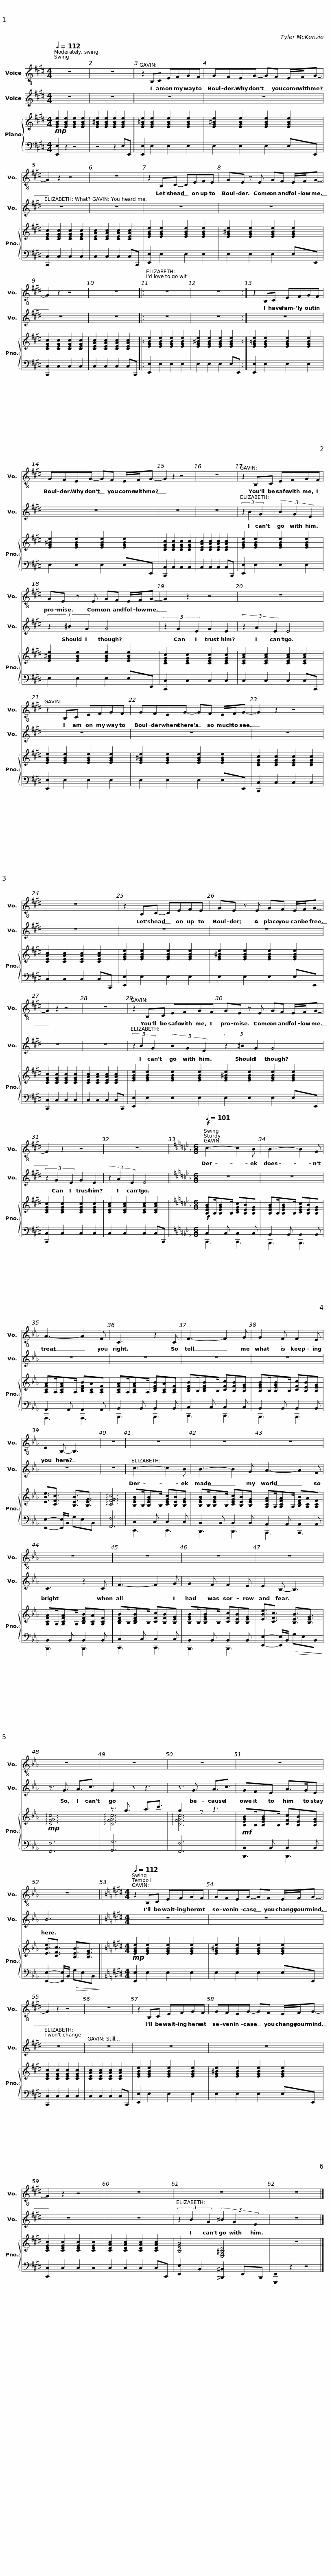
X:1
%%score 1 2 { ( 3 6 ) | ( 4 5 ) }
L:1/8
Q:1/4=112
M:4/4
I:linebreak $
K:E
V:1 treble-8
V:2 treble
V:3 treble
V:6 treble
V:4 bass
V:5 bass
V:1
 z8 | z8 || z2 B,C EFGF | GFEG- GF E/F/G- |$ G2 z2 z4 | %5
 z8 |$ z2 B,C- CEFE | GE z E GF E/F/G- | G2 z2 z4 |$ z8 |: %10
 z8 | z8 :|$ z2 B,C EFGF | GFEG- GF E/F/G- | G2 z2 z4 |$ %15
 z8 | z2 B,C EFGF | GE z E GF E/F/G- |$ G2 z2 z4 | z8 | %20
 z2 B,C EFGF |$ GFEG- GF E/F/G- | G2 z2 z4 | z8 |$ z2 B,C- CEFE | %25
 GE z E GF E/F/G- | G2 z2 z4 | z8 |$ z2 B,C EFGF | GE z E GF E/F/G- | %30
 G2 z2 z4 |$ z8 ||[K:Eb][M:6/8][Q:1/4=101]!f! c3- c2 B | B3- B2 G | A3- A2 F |$ %35
 C3 z2 C | F3- F2 G | G2 F F2 E | E2 B,- B,3 | z6 |$ %40
 z6 | z6 | z6 | z6 |$ z6 | %45
 z6 | z6 | z6 |$ z6 | z6 | %50
 z6 | z6 ||$[K:E][M:4/4][Q:1/4=112] z2 B,C EFGF | GFEG- GF E/F/G- | G2 z2 z4 |$ %55
 z8 |$ z2 B,C EFGF | GFEG- GF E/F/G- | G2 z2 z4 | z8 |$ %60
 z8 | z8 |] %62
V:2
 z8 | z8 || z8 | z8 |$ z8 | %5
 z8 |$ z8 | z8 | z8 |$ z8 |: %10
 z8 | z8 :|$ z8 | z8 | z8 |$ %15
 z8 | (3z2 B2 G2 (3B2 G2 E2 | (3z2 ^B2 G2 G4 |$ (3z2 G2 E2 G2 E2 | (3z2 A2 E2 E4 | %20
 z8 |$ z8 | z8 | z8 |$ z8 | %25
 z8 | z8 | z8 |$ (3z2 B2 G2 (3B2 G2 E2 | (3z2 ^B2 G2 G4 | %30
 (3z2 G2 E2 G2 E2 |$ (3z2 A2 E2 E4 ||[K:Eb][M:6/8] z6 | z6 | z6 |$ %35
 z6 | z6 | z6 | z6 | z6 |$ %40
 c3- c2 B | B3- B2 G | A3- A2 F | C3 z2 C |$ F3- F2 G | %45
 G2 F F2 E | E2 B,- B,3 | z3/2 G3/2 A3/2c3/2 |$ G2 z z3 | z3/2 G3/2 A3/2c3/2 | %50
 GFE A>GE | B6 ||$[K:E][M:4/4] z8 | z8 | z8 |$ %55
 z8 |$ z8 | z8 | z8 | z8 |$ %60
 (3z2 B2 G2 (3^B2 G2 E2 | z8 |] %62
V:3
!mp! [EGBe]2 [EGBe]2 [EGBe]2 [EGBe]2 | [EG^Be]2 [EGBe]2 [EGBe]2 [EGBe]2 || [EG=Be]2 [EGBe]2 [EGBe]2 [EGBe]2 | [EG^Be]2 [EGBe]2 [EGBe]2 [EGBe]2 |$ [CEGc]2 [CEGc]2 [CEGc]2 [CEGc]2 | %5
 [CEAc]2 [CEAc]2 [CEAc]2 [CEAc]2 |$ [EGBe]2 [EGBe]2 [EGBe]2 [EGBe]2 | [EG^Be]2 [EGBe]2 [EGBe]2 [EGBe]2 | [CEGc]2 [CEGc]2 [CEGc]2 [CEGc]2 |$ [CEAc]2 [CEAc]2 [CEAc]2 [CEAc]2 |: %10
 [EGBe]2 [EGBe]2 [EGBe]2 [EGBe]2 | [EG^Be]2 [EGBe]2 [EGBe]2 [EGBe]2 :|$ [EG=Be]2 [EGBe]2 [EGBe]2 [EGBe]2 | [EG^Be]2 [EGBe]2 [EGBe]2 [EGBe]2 | [CEGc]2 [CEGc]2 [CEGc]2 [CEGc]2 |$ %15
 [CEAc]2 [CEAc]2 [CEAc]2 [CEAc]2 | [EGBe]2 [EGBe]2 [EGBe]2 [EGBe]2 | [EG^Be]2 [EGBe]2 [EGBe]2 [EGBe]2 |$ [CEGc]2 [CEGc]2 [CEGc]2 [CEGc]2 | [CEAc]2 [CEAc]2 [CEAc]2 [CEAc]2 | %20
 [EGBe]2 [EGBe]2 [EGBe]2 [EGBe]2 |$ [EG^Be]2 [EGBe]2 [EGBe]2 [EGBe]2 | [CEGc]2 [CEGc]2 [CEGc]2 [CEGc]2 | [CEAc]2 [CEAc]2 [CEAc]2 [CEAc]2 |$ [EGBe]2 [EGBe]2 [EGBe]2 [EGBe]2 | %25
 [EG^Be]2 [EGBe]2 [EGBe]2 [EGBe]2 | [CEGc]2 [CEGc]2 [CEGc]2 [CEGc]2 | [CEAc]2 [CEAc]2 [CEAc]2 [CEAc]2 |$ [EGBe]2 [EGBe]2 [EGBe]2 [EGBe]2 | [EG^Be]2 [EGBe]2 [EGBe]2 [EGBe]2 | %30
 [CEGc]2 [CEGc]2 [CEGc]2 [CEGc]2 |$ [CEAc]2 [CEAc]2 [CEAc]2 [CEAc]2 ||[K:Eb][M:6/8] [B,EGB]B,/[B,EGB]B,/ [CEGc][B,EB][B,EG] | [B,EGB]B,/[B,EGB]B,/ [CEGc][B,EB][B,EG] | [A,CFA]A,/[A,CFA]A,/ [B,DFB][A,CA][A,CF] |$ %35
 [A,CFA]A,/[A,CFA]A,/ [B,DFB][A,CA][A,CF] | [B,DFB]B,/[B,DFB]B,/ [CFc][B,FB][B,EG] | [B,EGB]B,/[B,EGB]B,/ [CFc][B,EB][B,EG] | [EBe]3/2[CFc]3/2 [B,EB]3/2[B,EG]3/2 | !arpeggio![CFGc]6 |$ %40
 [B,EGB]B,/[B,EGB]B,/ [CEGc][B,EB][B,EG] | [B,EGB]B,/[B,EGB]B,/ [CEGc][B,EB][B,EG] | [A,CFA]A,/[A,CFA]A,/ [B,DFB][A,CA][A,CF] | [A,CFA]A,/[A,CFA]A,/ [B,DFB][A,CA][A,CF] |$ [B,DFB]B,/[B,DFB]B,/ [CFc][B,FB][B,EG] | %45
 [B,EGB]B,/[B,EGB]B,/ [CFc][B,EB][B,EG] | [EBe]3/2[CFc]3/2 [B,EB]3/2[B,EG]3/2 |!mp! !arpeggio![CFGc]6 |$ z3/2 g3/2 a3/2c'3/2 | g2 z z3 | %50
 [B,EGB]B,/[B,EGB]B,/ [CFc][B,EB][B,EG] | [EBe]3/2[CFc]3/2 [B,EB]3/2[B,EG]3/2 ||$[K:E][M:4/4]!mp! [EGBe]2 [EGBe]2 [EGBe]2 [EGBe]2 | [EG^Be]2 [EGBe]2 [EGBe]2 [EGBe]2 | [CEGc]2 [CEGc]2 [CEGc]2 [CEGc]2 |$ %55
 [CEAc]2 [CEAc]2 [CEAc]2 [CEAc]2 |$ [EGBe]2 [EGBe]2 [EGBe]2 [EGBe]2 | [EG^Be]2 [EGBe]2 [EGBe]2 [EGBe]2 | [CEGc]2 [CEGc]2 [CEGc]2 [CEGc]2 | [CEAc]2 [CEAc]2 [CEAc]2 [CEAc]2 |$ %60
 [B,EGB]4 [E,G,^B,E]4 | z8 |] %62
V:4
 [E,,E,]2 z2 z4 | z4 z2 E,E,, || [E,,E,]2 E,2 E,2 E,2 | E,2 E,2 E,2 E,E,, |$ [C,,C,]2 C,2 C,2 C,2 | %5
 C,2 C,2 C,2 C,C,, |$ [E,,E,]2 E,2 E,2 E,2 | E,2 E,2 E,2 E,E,, | [C,,C,]2 C,2 C,2 C,2 |$ C,2 C,2 C,2 C,C,, |: %10
 [E,,E,]2 E,2 E,2 E,2 | E,2 E,2 E,2 E,E,, :|$ [E,,E,]2 E,2 E,2 E,2 | E,2 E,2 E,2 E,E,, | [C,,C,]2 C,2 C,2 C,2 |$ %15
 C,2 C,2 C,2 C,C,, | [E,,E,]2 E,2 E,2 E,2 | E,2 E,2 E,2 E,E,, |$ [C,,C,]2 C,2 C,2 C,2 | C,2 C,2 C,2 C,C,, | %20
 [E,,E,]2 E,2 E,2 E,2 |$ E,2 E,2 E,2 E,E,, | [C,,C,]2 C,2 C,2 C,2 | C,2 C,2 C,2 C,C,, |$ [E,,E,]2 E,2 E,2 E,2 | %25
 E,2 E,2 E,2 E,E,, | [C,,C,]2 C,2 C,2 C,2 | C,2 C,2 C,2 C,C,, |$ [E,,E,]2 E,2 E,2 E,2 | E,2 E,2 E,2 E,E,, | %30
 [C,,C,]2 C,2 C,2 C,2 |$ C,2 C,2 C,2 C,C,, ||[K:Eb][M:6/8]!f! C,2 C, C,2 C, | B,,2 B,, B,,2 B,, | A,,2 A,, A,,2 A,, |$ %35
 B,,2 B,, B,,2 B,, | C,2 C, C,2 C, | B,,2 B,, B,,2 B,, | [E,,E,]2- [E,,E,]/B,,/ G,E,B,, | [F,,F,]6 |$ %40
 C,2 C, C,2 C, | B,,2 B,, B,,2 B,, | A,,2 A,, A,,2 A,, | B,,2 B,, B,,2 B,, |$ C,2 C, C,2 C, | %45
 B,,2 B,, B,,2 B,, | [E,,E,]2- [E,,E,]/B,,/!>(! G,E,B,,!>)! | [F,,F,]6 |$ [G,,G,]6 | [F,,F,]6 | %50
!mf! B,,2 B,, B,,2 B,, | [E,,E,]2- [E,,E,]/B,,/!>(! G,E,B,,!>)! ||$[K:E][M:4/4] [E,,E,]2 E,2 E,2 E,2 | E,2 E,2 E,2 E,E,, | [C,,C,]2 C,2 C,2 C,2 |$ %55
 C,2 C,2 C,2 C,C,, |$ [E,,E,]2 E,2 E,2 E,2 | E,2 E,2 E,2 E,E,, | [C,,C,]2 C,2 C,2 C,2 | C,2 C,2 C,2 C,C,, |$ %60
 [E,,E,]2 B,,2 [^B,,,^B,,]2 E,,B,,, | [E,,,E,,]2 z2 z4 |] %62
V:5
 x8 | x8 || x8 | x8 |$ x8 | %5
 x8 |$ x8 | x8 | x8 |$ x8 |: %10
 x8 | x8 :|$ x8 | x8 | x8 |$ %15
 x8 | x8 | x8 |$ x8 | x8 | %20
 x8 |$ x8 | x8 | x8 |$ x8 | %25
 x8 | x8 | x8 |$ x8 | x8 | %30
 x8 |$ x8 ||[K:Eb][M:6/8] C,,3 C,,3 | B,,,3 B,,,3 | A,,,3 A,,,3 |$ %35
 B,,,3 B,,,3 | C,,3 C,,3 | B,,,3 B,,,3 | x6 | x6 |$ %40
 C,,3 C,,3 | B,,,3 B,,,3 | A,,,3 A,,,3 | B,,,3 B,,,3 |$ C,,3 C,,3 | %45
 B,,,3 B,,,3 | x6 | x6 |$ x6 | x6 | %50
 B,,,3 B,,,3 | x6 ||$[K:E][M:4/4] x8 | x8 | x8 |$ %55
 x8 |$ x8 | x8 | x8 | x8 |$ %60
 x8 | x8 |] %62
V:6
 x8 | x8 || x8 | x8 |$ x8 | %5
 x8 |$ x8 | x8 | x8 |$ x8 |: %10
 x8 | x8 :|$ x8 | x8 | x8 |$ %15
 x8 | x8 | x8 |$ x8 | x8 | %20
 x8 |$ x8 | x8 | x8 |$ x8 | %25
 x8 | x8 | x8 |$ x8 | x8 | %30
 x8 |$ x8 ||[K:Eb][M:6/8] x6 | x6 | x6 |$ %35
 x6 | x6 | x6 | x6 | x6 |$ %40
 x6 | x6 | x6 | x6 |$ x6 | %45
 x6 | x6 | x6 |$ !arpeggio![CFGc]6 | !arpeggio![CFGc]6 | %50
 x6 | x6 ||$[K:E][M:4/4] x8 | x8 | x8 |$ %55
 x8 |$ x8 | x8 | x8 | x8 |$ %60
 x8 | x8 |] %62
